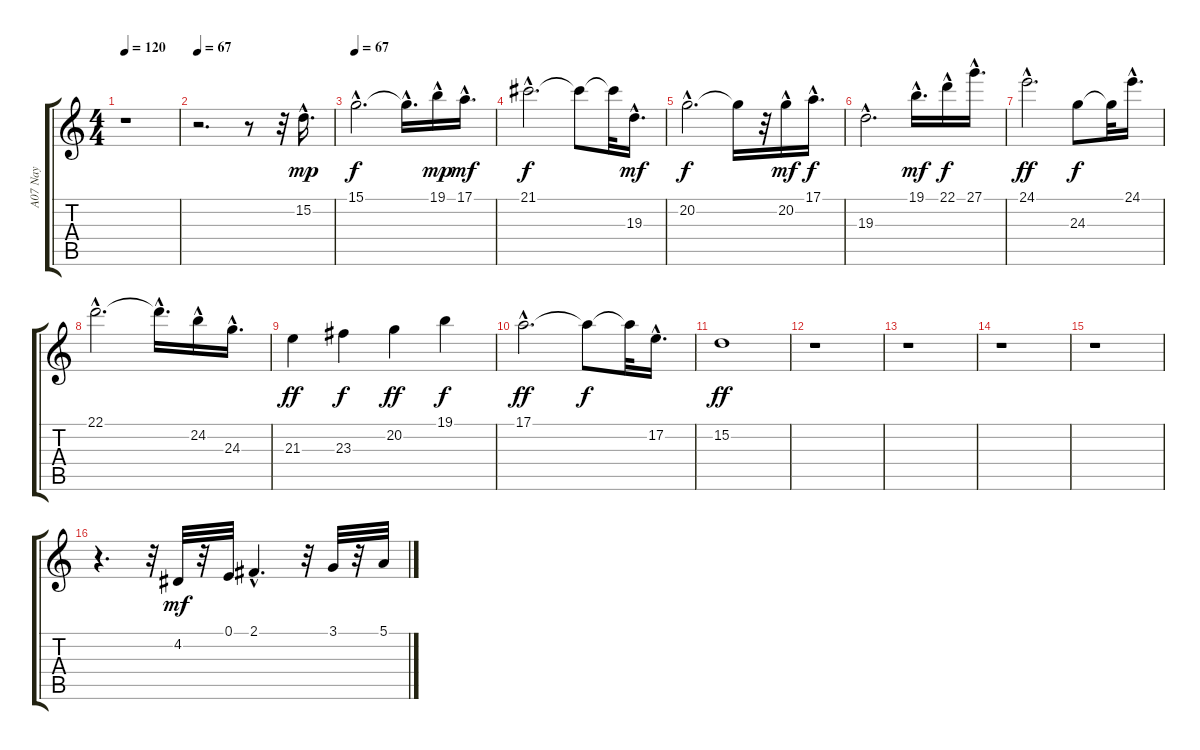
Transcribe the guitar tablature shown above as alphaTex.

\track ("A07 Nay" "A07 Nay") {instrument piccolo}
\staff {score tabs}
\tuning (E4 B3 G3 D3 A2 E2) {hide}
\ts (4 4)
\tempo 120
\clef g2
\ks c
r.1{dy mp instrument piccolo} |
\tempo 67
r.2{d} r.8 r.32 15.2{hac}.16{d} |
\tempo 67
15.1{hac}.2{d dy f} 15.1{hac t}.16{d} 19.1{hac}.16{dy mp} 17.1{hac}.16{d dy mf} |
21.1{hac}.2{d dy f} 21.1{t}.8 21.1{t}.32 19.3{hac}.16{d dy mf} |
20.2{hac}.2{d dy f} 20.2{t}.16 r.32 20.2{hac}.16{dy mf} 17.1{hac}.16{d dy f} |
19.3{hac}.2{d} 19.1{hac}.16{d dy mf} 22.1{hac}.16{dy f} 27.1{hac}.16{d} |
24.1{hac}.2{d dy ff} 24.3.8{dy f} 24.3{t}.32 24.1{hac}.16{d} |
22.1{hac}.2{d} 22.1{hac t}.16{d} 24.2{hac}.16 24.3{hac}.16{d} |
21.3.4{dy ff} 23.3.4{dy f} 20.2.4{dy ff} 19.1.4{dy f} |
17.1{hac}.2{d dy ff} 17.1{t}.8{dy f} 17.1{t}.32 17.2{hac}.16{d} |
15.2.1{dy ff} |
r.1 |
r.1 |
r.1 |
r.1 |
r.4{d} r.32 4.2.32{dy mf} r.32 0.1.32 2.1{hac}.4{d} r.32 3.1.32 r.32 5.1.32
